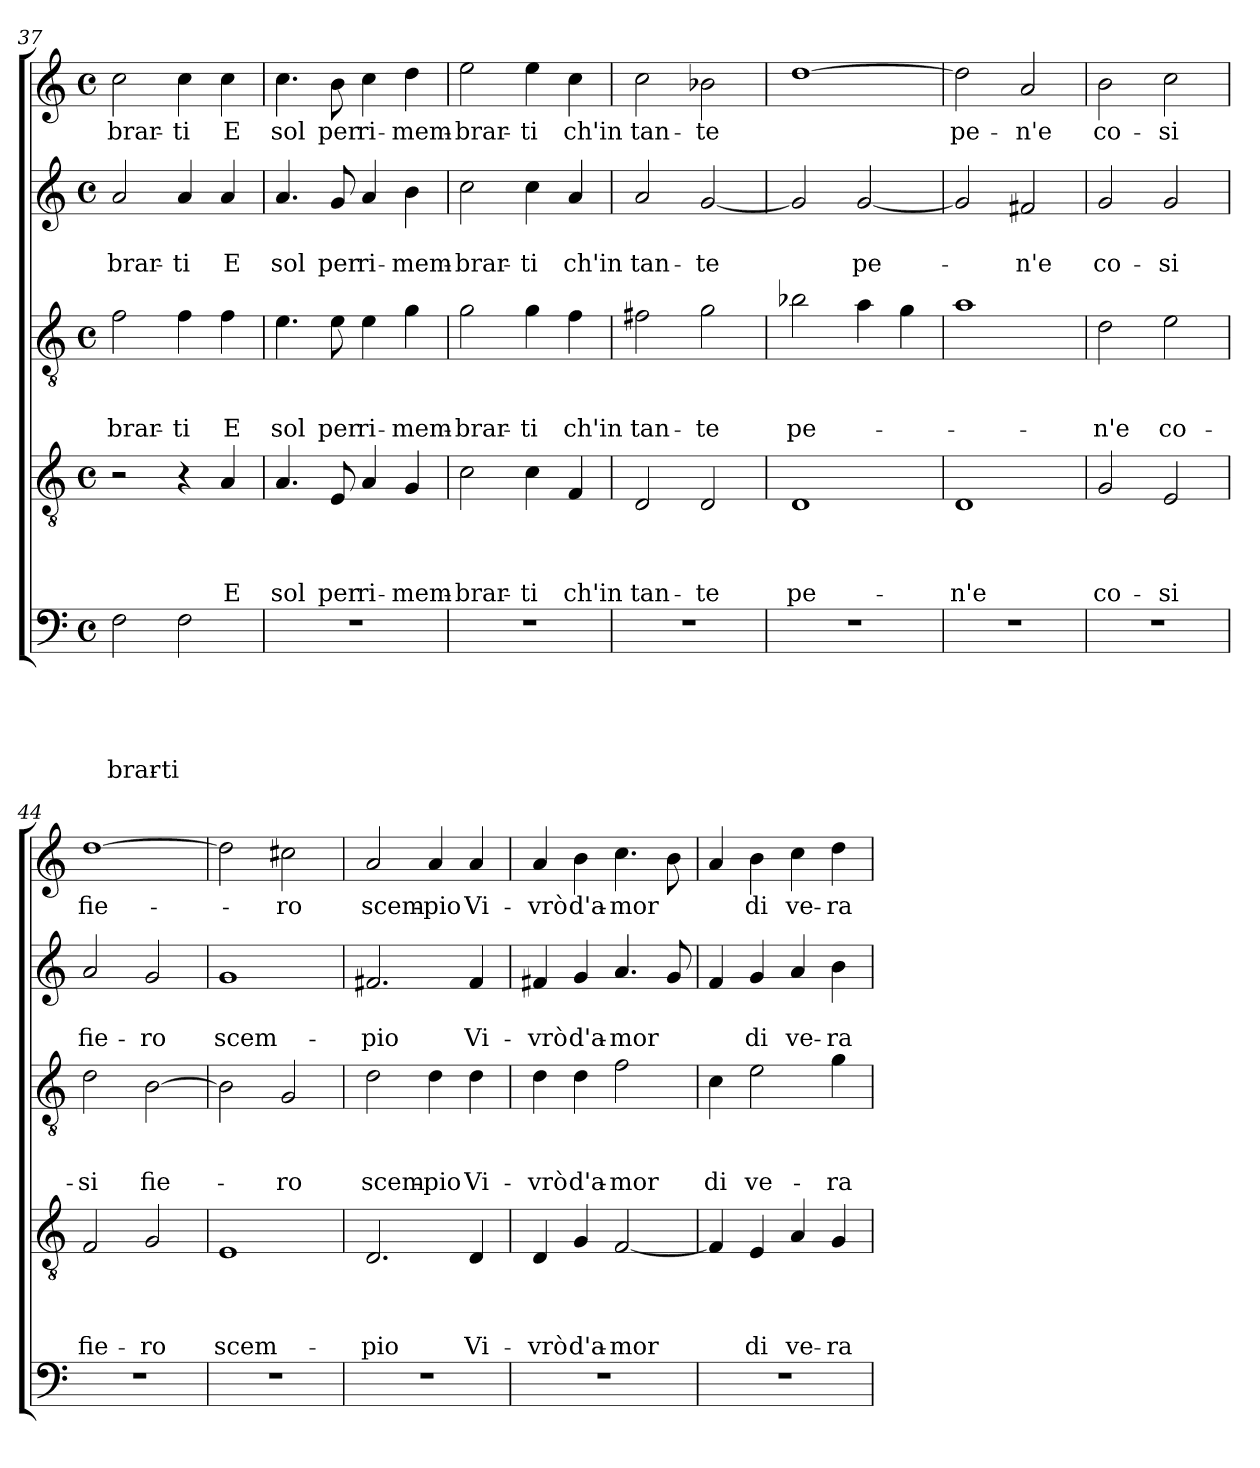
**kern	**text	**text	**text	**text	**text	**kern	**text	**text	**text	**text	**kern	**text	**text	**text	**kern	**text	**text	**kern	**text
*part5	*part5	*part5	*part5	*part5	*part5	*part4	*part4	*part4	*part4	*part4	*part3	*part3	*part3	*part3	*part2	*part2	*part2	*part1	*part1
*staff5	*staff5	*staff5	*staff5	*staff5	*staff5	*staff4	*staff4	*staff4	*staff4	*staff4	*staff3	*staff3	*staff3	*staff3	*staff2	*staff2	*staff2	*staff1	*staff1
!!LO:LB:g=z
*clefF4	*	*	*	*	*	*clefGv2	*	*	*	*	*clefGv2	*	*	*	*clefG2	*	*	*clefG2	*
*k[]	*	*	*	*	*	*k[]	*	*	*	*	*k[]	*	*	*	*k[]	*	*	*k[]	*
*C:	*	*	*	*	*	*C:	*	*	*	*	*C:	*	*	*	*C:	*	*	*C:	*
*M4/4	*	*	*	*	*	*M4/4	*	*	*	*	*M4/4	*	*	*	*M4/4	*	*	*M4/4	*
*met(c)	*	*	*	*	*	*met(c)	*	*	*	*	*met(c)	*	*	*	*met(c)	*	*	*met(c)	*
=37	=37	=37	=37	=37	=37	=37	=37	=37	=37	=37	=37	=37	=37	=37	=37	=37	=37	=37	=37
!	!	!	!	!	!LO:LY:b	!	!	!	!	!	!	!	!	!LO:LY:b	!	!	!LO:LY:b	!	!LO:LY:b
2F\	.	.	.	.	-brar-	2r	.	.	.	.	2f\	.	.	-brar-	2a/	.	-brar-	2cc\	-brar-
!	!	!	!	!	!LO:LY:b	!	!	!	!	!	!	!	!	!LO:LY:b	!	!	!LO:LY:b	!	!LO:LY:b
2F\	.	.	.	.	-ti	4r	.	.	.	.	4f\	.	.	-ti	4a/	.	-ti	4cc\	-ti
!	!	!	!	!	!	!	!	!	!	!LO:LY:b	!	!	!	!LO:LY:b	!	!	!LO:LY:b	!	!LO:LY:b
.	.	.	.	.	.	4A/	.	.	.	E	4f\	.	.	E	4a/	.	E	4cc\	E
=38	=38	=38	=38	=38	=38	=38	=38	=38	=38	=38	=38	=38	=38	=38	=38	=38	=38	=38	=38
!	!	!	!	!	!	!	!	!	!	!LO:LY:b	!	!	!	!LO:LY:b	!	!	!LO:LY:b	!	!LO:LY:b
1r	.	.	.	.	.	4.A/	.	.	.	sol	4.e\	.	.	sol	4.a/	.	sol	4.cc\	sol
!	!	!	!	!	!	!	!	!	!	!LO:LY:b	!	!	!	!LO:LY:b	!	!	!LO:LY:b	!	!LO:LY:b
.	.	.	.	.	.	8E/	.	.	.	per	8e\	.	.	per	8g/	.	per	8b\	per
!	!	!	!	!	!	!	!	!	!	!LO:LY:b	!	!	!	!LO:LY:b	!	!	!LO:LY:b	!	!LO:LY:b
.	.	.	.	.	.	4A/	.	.	.	ri-	4e\	.	.	ri-	4a/	.	ri-	4cc\	ri-
!	!	!	!	!	!	!	!	!	!	!LO:LY:b	!	!	!	!LO:LY:b	!	!	!LO:LY:b	!	!LO:LY:b
.	.	.	.	.	.	4G/	.	.	.	-mem-	4g\	.	.	-mem-	4b\	.	-mem-	4dd\	-mem-
=39	=39	=39	=39	=39	=39	=39	=39	=39	=39	=39	=39	=39	=39	=39	=39	=39	=39	=39	=39
!	!	!	!	!	!	!	!	!	!	!LO:LY:b	!	!	!	!LO:LY:b	!	!	!LO:LY:b	!	!LO:LY:b
1r	.	.	.	.	.	2c\	.	.	.	-brar-	2g\	.	.	-brar-	2cc\	.	-brar-	2ee\	-brar-
!	!	!	!	!	!	!	!	!	!	!LO:LY:b	!	!	!	!LO:LY:b	!	!	!LO:LY:b	!	!LO:LY:b
.	.	.	.	.	.	4c\	.	.	.	-ti	4g\	.	.	-ti	4cc\	.	-ti	4ee\	-ti
!	!	!	!	!	!	!	!	!	!	!LO:LY:b	!	!	!	!LO:LY:b	!	!	!LO:LY:b	!	!LO:LY:b
.	.	.	.	.	.	4F/	.	.	.	ch'in	4f\	.	.	ch'in	4a/	.	ch'in	4cc\	ch'in
=40	=40	=40	=40	=40	=40	=40	=40	=40	=40	=40	=40	=40	=40	=40	=40	=40	=40	=40	=40
!	!	!	!	!	!	!	!	!	!	!LO:LY:b	!	!	!	!LO:LY:b	!	!	!LO:LY:b	!	!LO:LY:b
1r	.	.	.	.	.	2D/	.	.	.	tan-	2f#X\	.	.	tan-	2a/	.	tan-	2cc\	tan-
!	!	!	!	!	!	!	!	!	!	!LO:LY:b	!	!	!	!LO:LY:b	!	!	!LO:LY:b	!	!LO:LY:b
.	.	.	.	.	.	2D/	.	.	.	-te	2g\	.	.	-te	[2g/	.	-te	2b-X\	-te
=41	=41	=41	=41	=41	=41	=41	=41	=41	=41	=41	=41	=41	=41	=41	=41	=41	=41	=41	=41
!	!	!	!	!	!	!	!	!	!	!LO:LY:b	!	!	!	!LO:LY:b	!	!	!	!	!
1r	.	.	.	.	.	1D	.	.	.	pe-	2b-X\	.	.	pe-	2g/]	.	.	[1dd	.
!	!	!	!	!	!	!	!	!	!	!	!	!	!	!	!	!	!LO:LY:b	!	!
.	.	.	.	.	.	.	.	.	.	.	4a\	.	.	.	[2g/	.	pe-	.	.
.	.	.	.	.	.	.	.	.	.	.	4g\	.	.	.	.	.	.	.	.
=42	=42	=42	=42	=42	=42	=42	=42	=42	=42	=42	=42	=42	=42	=42	=42	=42	=42	=42	=42
!	!	!	!	!	!	!	!	!	!	!LO:LY:b	!	!	!	!	!	!	!	!	!LO:LY:b
1r	.	.	.	.	.	1D	.	.	.	-n'e	1a	.	.	.	2g/]	.	.	2dd\]	pe-
!	!	!	!	!	!	!	!	!	!	!	!	!	!	!	!	!	!LO:LY:b	!	!LO:LY:b
.	.	.	.	.	.	.	.	.	.	.	.	.	.	.	2f#X/	.	-n'e	2a/	-n'e
!!LO:LB:g=z
=43	=43	=43	=43	=43	=43	=43	=43	=43	=43	=43	=43	=43	=43	=43	=43	=43	=43	=43	=43
!	!	!	!	!	!	!	!	!	!	!LO:LY:b	!	!	!	!LO:LY:b	!	!	!LO:LY:b	!	!LO:LY:b
1r	.	.	.	.	.	2G/	.	.	.	co-	2d\	.	.	-n'e	2g/	.	co-	2b\	co-
!	!	!	!	!	!	!	!	!	!	!LO:LY:b	!	!	!	!LO:LY:b	!	!	!LO:LY:b	!	!LO:LY:b
.	.	.	.	.	.	2E/	.	.	.	-si	2e\	.	.	co-	2g/	.	-si	2cc\	-si
=44	=44	=44	=44	=44	=44	=44	=44	=44	=44	=44	=44	=44	=44	=44	=44	=44	=44	=44	=44
!	!	!	!	!	!	!	!	!	!	!LO:LY:b	!	!	!	!LO:LY:b	!	!	!LO:LY:b	!	!LO:LY:b
1r	.	.	.	.	.	2F/	.	.	.	fie-	2d\	.	.	-si	2a/	.	fie-	[1dd	fie-
!	!	!	!	!	!	!	!	!	!	!LO:LY:b	!	!	!	!LO:LY:b	!	!	!LO:LY:b	!	!
.	.	.	.	.	.	2G/	.	.	.	-ro	[2B\	.	.	fie-	2g/	.	-ro	.	.
=45	=45	=45	=45	=45	=45	=45	=45	=45	=45	=45	=45	=45	=45	=45	=45	=45	=45	=45	=45
!	!	!	!	!	!	!	!	!	!	!LO:LY:b	!	!	!	!	!	!	!LO:LY:b	!	!
1r	.	.	.	.	.	1E	.	.	.	scem-	2B\]	.	.	.	1g	.	scem-	2dd\]	.
!	!	!	!	!	!	!	!	!	!	!	!	!	!	!LO:LY:b	!	!	!	!	!LO:LY:b
.	.	.	.	.	.	.	.	.	.	.	2G/	.	.	-ro	.	.	.	2cc#X\	-ro
=46	=46	=46	=46	=46	=46	=46	=46	=46	=46	=46	=46	=46	=46	=46	=46	=46	=46	=46	=46
!	!	!	!	!	!	!	!	!	!	!LO:LY:b	!	!	!	!LO:LY:b	!	!	!LO:LY:b	!	!LO:LY:b
1r	.	.	.	.	.	2.D/	.	.	.	-pio	2d\	.	.	scem-	2.f#X/	.	-pio	2a/	scem-
!	!	!	!	!	!	!	!	!	!	!	!	!	!	!LO:LY:b	!	!	!	!	!LO:LY:b
.	.	.	.	.	.	.	.	.	.	.	4d\	.	.	-pio	.	.	.	4a/	-pio
!	!	!	!	!	!	!	!	!	!	!LO:LY:b	!	!	!	!LO:LY:b	!	!	!LO:LY:b	!	!LO:LY:b
.	.	.	.	.	.	4D/	.	.	.	Vi-	4d\	.	.	Vi-	4f#/	.	Vi-	4a/	Vi-
=47	=47	=47	=47	=47	=47	=47	=47	=47	=47	=47	=47	=47	=47	=47	=47	=47	=47	=47	=47
!	!	!	!	!	!	!	!	!	!	!LO:LY:b	!	!	!	!LO:LY:b	!	!	!LO:LY:b	!	!LO:LY:b
1r	.	.	.	.	.	4D/	.	.	.	-vrò	4d\	.	.	-vrò	4f#X/	.	-vrò	4a/	-vrò
!	!	!	!	!	!	!	!	!	!	!LO:LY:b	!	!	!	!LO:LY:b	!	!	!LO:LY:b	!	!LO:LY:b
.	.	.	.	.	.	4G/	.	.	.	d'a-	4d\	.	.	d'a-	4g/	.	d'a-	4b\	d'a-
!	!	!	!	!	!	!	!	!	!	!LO:LY:b	!	!	!	!LO:LY:b	!	!	!LO:LY:b	!	!LO:LY:b
.	.	.	.	.	.	[2F/	.	.	.	-mor	2f\	.	.	-mor	4.a/	.	-mor	4.cc\	-mor
.	.	.	.	.	.	.	.	.	.	.	.	.	.	.	8g/	.	.	8b\	.
=48	=48	=48	=48	=48	=48	=48	=48	=48	=48	=48	=48	=48	=48	=48	=48	=48	=48	=48	=48
!	!	!	!	!	!	!	!	!	!	!	!	!	!	!LO:LY:b	!	!	!	!	!
1r	.	.	.	.	.	4F/]	.	.	.	.	4c\	.	.	di	4f/	.	.	4a/	.
!	!	!	!	!	!	!	!	!	!	!LO:LY:b	!	!	!	!LO:LY:b	!	!	!LO:LY:b	!	!LO:LY:b
.	.	.	.	.	.	4E/	.	.	.	di	2e\	.	.	ve-	4g/	.	di	4b\	di
!	!	!	!	!	!	!	!	!	!	!LO:LY:b	!	!	!	!	!	!	!LO:LY:b	!	!LO:LY:b
.	.	.	.	.	.	4A/	.	.	.	ve-	.	.	.	.	4a/	.	ve-	4cc\	ve-
!	!	!	!	!	!	!	!	!	!	!LO:LY:b	!	!	!	!LO:LY:b	!	!	!LO:LY:b	!	!LO:LY:b
.	.	.	.	.	.	4G/	.	.	.	-ra	4g\	.	.	-ra	4b\	.	-ra	4dd\	-ra
=	=	=	=	=	=	=	=	=	=	=	=	=	=	=	=	=	=	=	=
*-	*-	*-	*-	*-	*-	*-	*-	*-	*-	*-	*-	*-	*-	*-	*-	*-	*-	*-	*-
